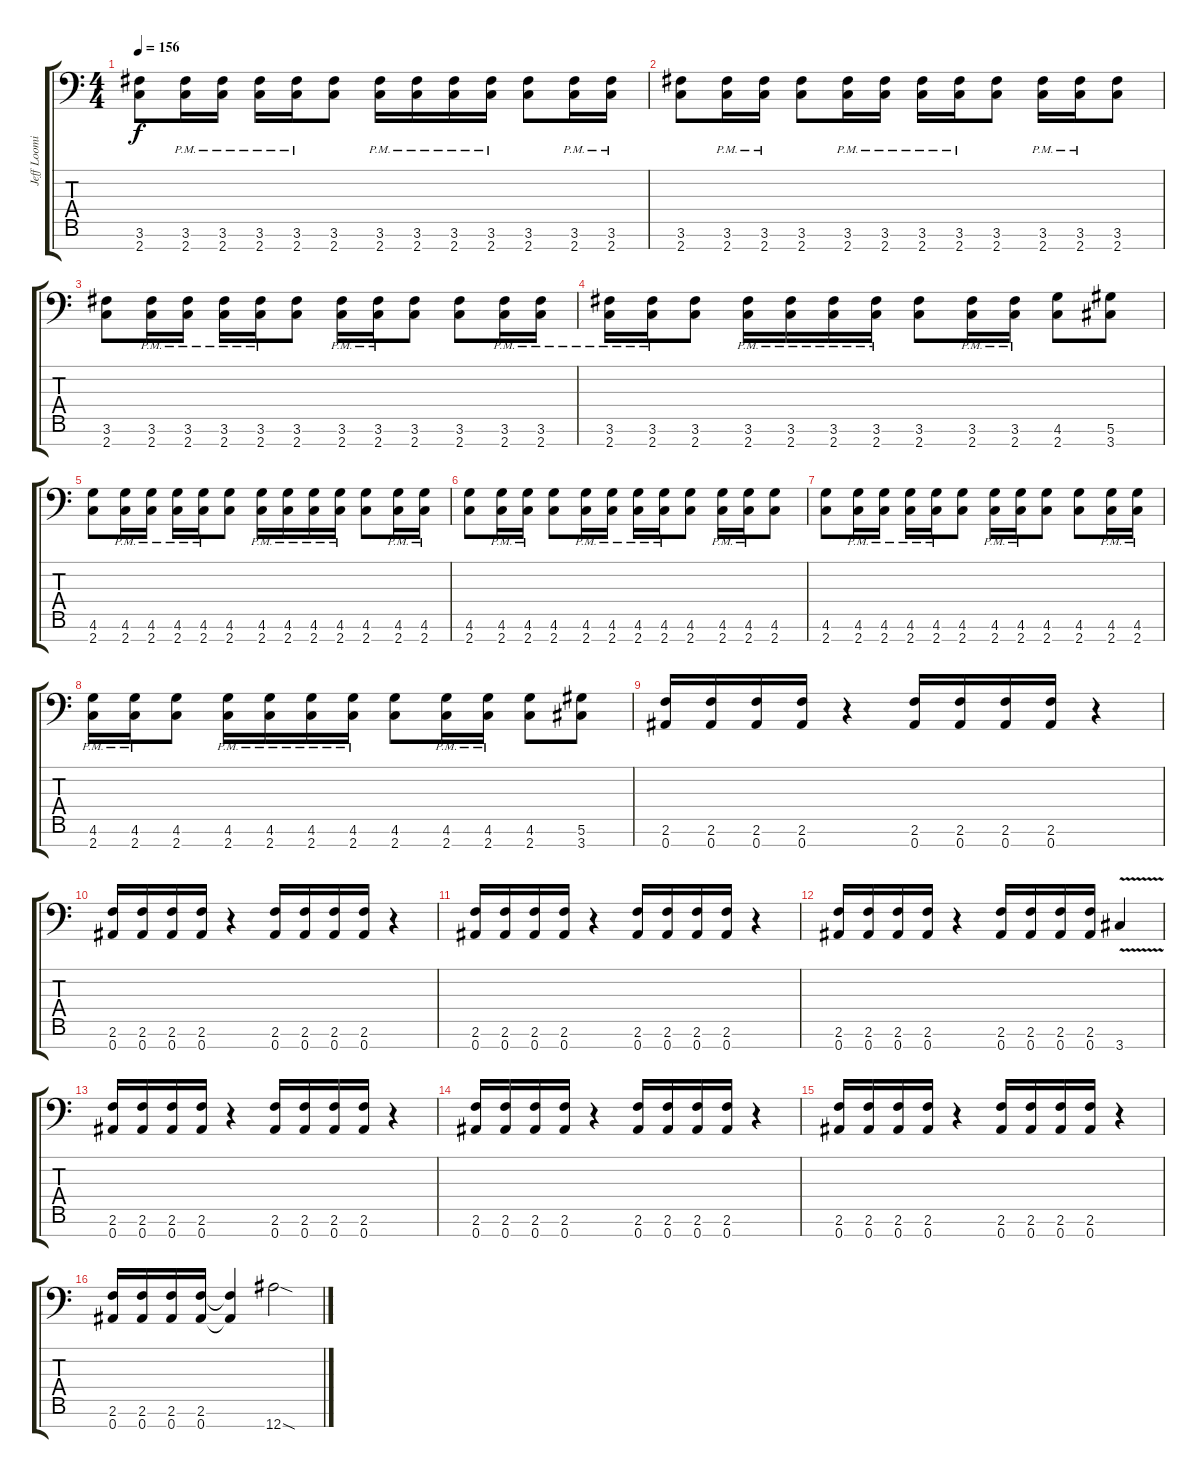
\track ("Jeff Loomis Rythme" "Jeff Loomi") {instrument distortionguitar}
\staff {score tabs}
\tuning (Eb4 Bb3 Gb3 Db3 Ab2 Eb2 Bb1) {hide}
\ts (4 4)
\section ("" "")
\tempo 156
\clef f4
\ks c
(3.6 2.7).8{dy f} (3.6{pm} 2.7{pm}).16 (3.6{pm} 2.7{pm}).16 (3.6{pm} 2.7{pm}).16 (3.6{pm} 2.7{pm}).16 (3.6 2.7).8 (3.6{pm} 2.7{pm}).16 (3.6{pm} 2.7{pm}).16 (3.6{pm} 2.7{pm}).16 (3.6{pm} 2.7{pm}).16 (3.6 2.7).8 (3.6{pm} 2.7{pm}).16 (3.6{pm} 2.7{pm}).16 |
(3.6 2.7).8 (3.6{pm} 2.7{pm}).16 (3.6{pm} 2.7{pm}).16 (3.6 2.7).8 (3.6{pm} 2.7{pm}).16 (3.6{pm} 2.7{pm}).16 (3.6{pm} 2.7{pm}).16 (3.6{pm} 2.7{pm}).16 (3.6 2.7).8 (3.6{pm} 2.7{pm}).16 (3.6{pm} 2.7{pm}).16 (3.6 2.7).8 |
(3.6 2.7).8 (3.6{pm} 2.7{pm}).16 (3.6{pm} 2.7{pm}).16 (3.6{pm} 2.7{pm}).16 (3.6{pm} 2.7{pm}).16 (3.6 2.7).8 (3.6{pm} 2.7{pm}).16 (3.6{pm} 2.7{pm}).16 (3.6 2.7).8 (3.6 2.7).8 (3.6{pm} 2.7{pm}).16 (3.6{pm} 2.7{pm}).16 |
(3.6{pm} 2.7{pm}).16 (3.6{pm} 2.7{pm}).16 (3.6 2.7).8 (3.6{pm} 2.7{pm}).16 (3.6{pm} 2.7{pm}).16 (3.6{pm} 2.7{pm}).16 (3.6{pm} 2.7{pm}).16 (3.6 2.7).8 (3.6{pm} 2.7{pm}).16 (3.6{pm} 2.7{pm}).16 (4.6 2.7).8 (5.6 3.7).8 |
(4.6 2.7).8 (4.6{pm} 2.7{pm}).16 (4.6{pm} 2.7{pm}).16 (4.6{pm} 2.7{pm}).16 (4.6{pm} 2.7{pm}).16 (4.6 2.7).8 (4.6{pm} 2.7{pm}).16 (4.6{pm} 2.7{pm}).16 (4.6{pm} 2.7{pm}).16 (4.6{pm} 2.7{pm}).16 (4.6 2.7).8 (4.6{pm} 2.7{pm}).16 (4.6{pm} 2.7{pm}).16 |
(4.6 2.7).8 (4.6{pm} 2.7{pm}).16 (4.6{pm} 2.7{pm}).16 (4.6 2.7).8 (4.6{pm} 2.7{pm}).16 (4.6{pm} 2.7{pm}).16 (4.6{pm} 2.7{pm}).16 (4.6{pm} 2.7{pm}).16 (4.6 2.7).8 (4.6{pm} 2.7{pm}).16 (4.6{pm} 2.7{pm}).16 (4.6 2.7).8 |
(4.6 2.7).8 (4.6{pm} 2.7{pm}).16 (4.6{pm} 2.7{pm}).16 (4.6{pm} 2.7{pm}).16 (4.6{pm} 2.7{pm}).16 (4.6 2.7).8 (4.6{pm} 2.7{pm}).16 (4.6{pm} 2.7{pm}).16 (4.6 2.7).8 (4.6 2.7).8 (4.6{pm} 2.7{pm}).16 (4.6{pm} 2.7{pm}).16 |
(4.6{pm} 2.7{pm}).16 (4.6{pm} 2.7{pm}).16 (4.6 2.7).8 (4.6{pm} 2.7{pm}).16 (4.6{pm} 2.7{pm}).16 (4.6{pm} 2.7{pm}).16 (4.6{pm} 2.7{pm}).16 (4.6 2.7).8 (4.6{pm} 2.7{pm}).16 (4.6{pm} 2.7{pm}).16 (4.6 2.7).8 (5.6 3.7).8 |
\section ("" "")
(2.6 0.7).16 (2.6 0.7).16 (2.6 0.7).16 (2.6 0.7).16 r.4 (2.6 0.7).16 (2.6 0.7).16 (2.6 0.7).16 (2.6 0.7).16 r.4 |
(2.6 0.7).16 (2.6 0.7).16 (2.6 0.7).16 (2.6 0.7).16 r.4 (2.6 0.7).16 (2.6 0.7).16 (2.6 0.7).16 (2.6 0.7).16 r.4 |
(2.6 0.7).16 (2.6 0.7).16 (2.6 0.7).16 (2.6 0.7).16 r.4 (2.6 0.7).16 (2.6 0.7).16 (2.6 0.7).16 (2.6 0.7).16 r.4 |
(2.6 0.7).16 (2.6 0.7).16 (2.6 0.7).16 (2.6 0.7).16 r.4 (2.6 0.7).16 (2.6 0.7).16 (2.6 0.7).16 (2.6 0.7).16 3.7{v}.4 |
(2.6 0.7).16 (2.6 0.7).16 (2.6 0.7).16 (2.6 0.7).16 r.4 (2.6 0.7).16 (2.6 0.7).16 (2.6 0.7).16 (2.6 0.7).16 r.4 |
(2.6 0.7).16 (2.6 0.7).16 (2.6 0.7).16 (2.6 0.7).16 r.4 (2.6 0.7).16 (2.6 0.7).16 (2.6 0.7).16 (2.6 0.7).16 r.4 |
(2.6 0.7).16 (2.6 0.7).16 (2.6 0.7).16 (2.6 0.7).16 r.4 (2.6 0.7).16 (2.6 0.7).16 (2.6 0.7).16 (2.6 0.7).16 r.4 |
(2.6 0.7).16 (2.6 0.7).16 (2.6 0.7).16 (2.6 0.7).16 (2.6{t} 0.7{t}).4 12.7{sod}.2
